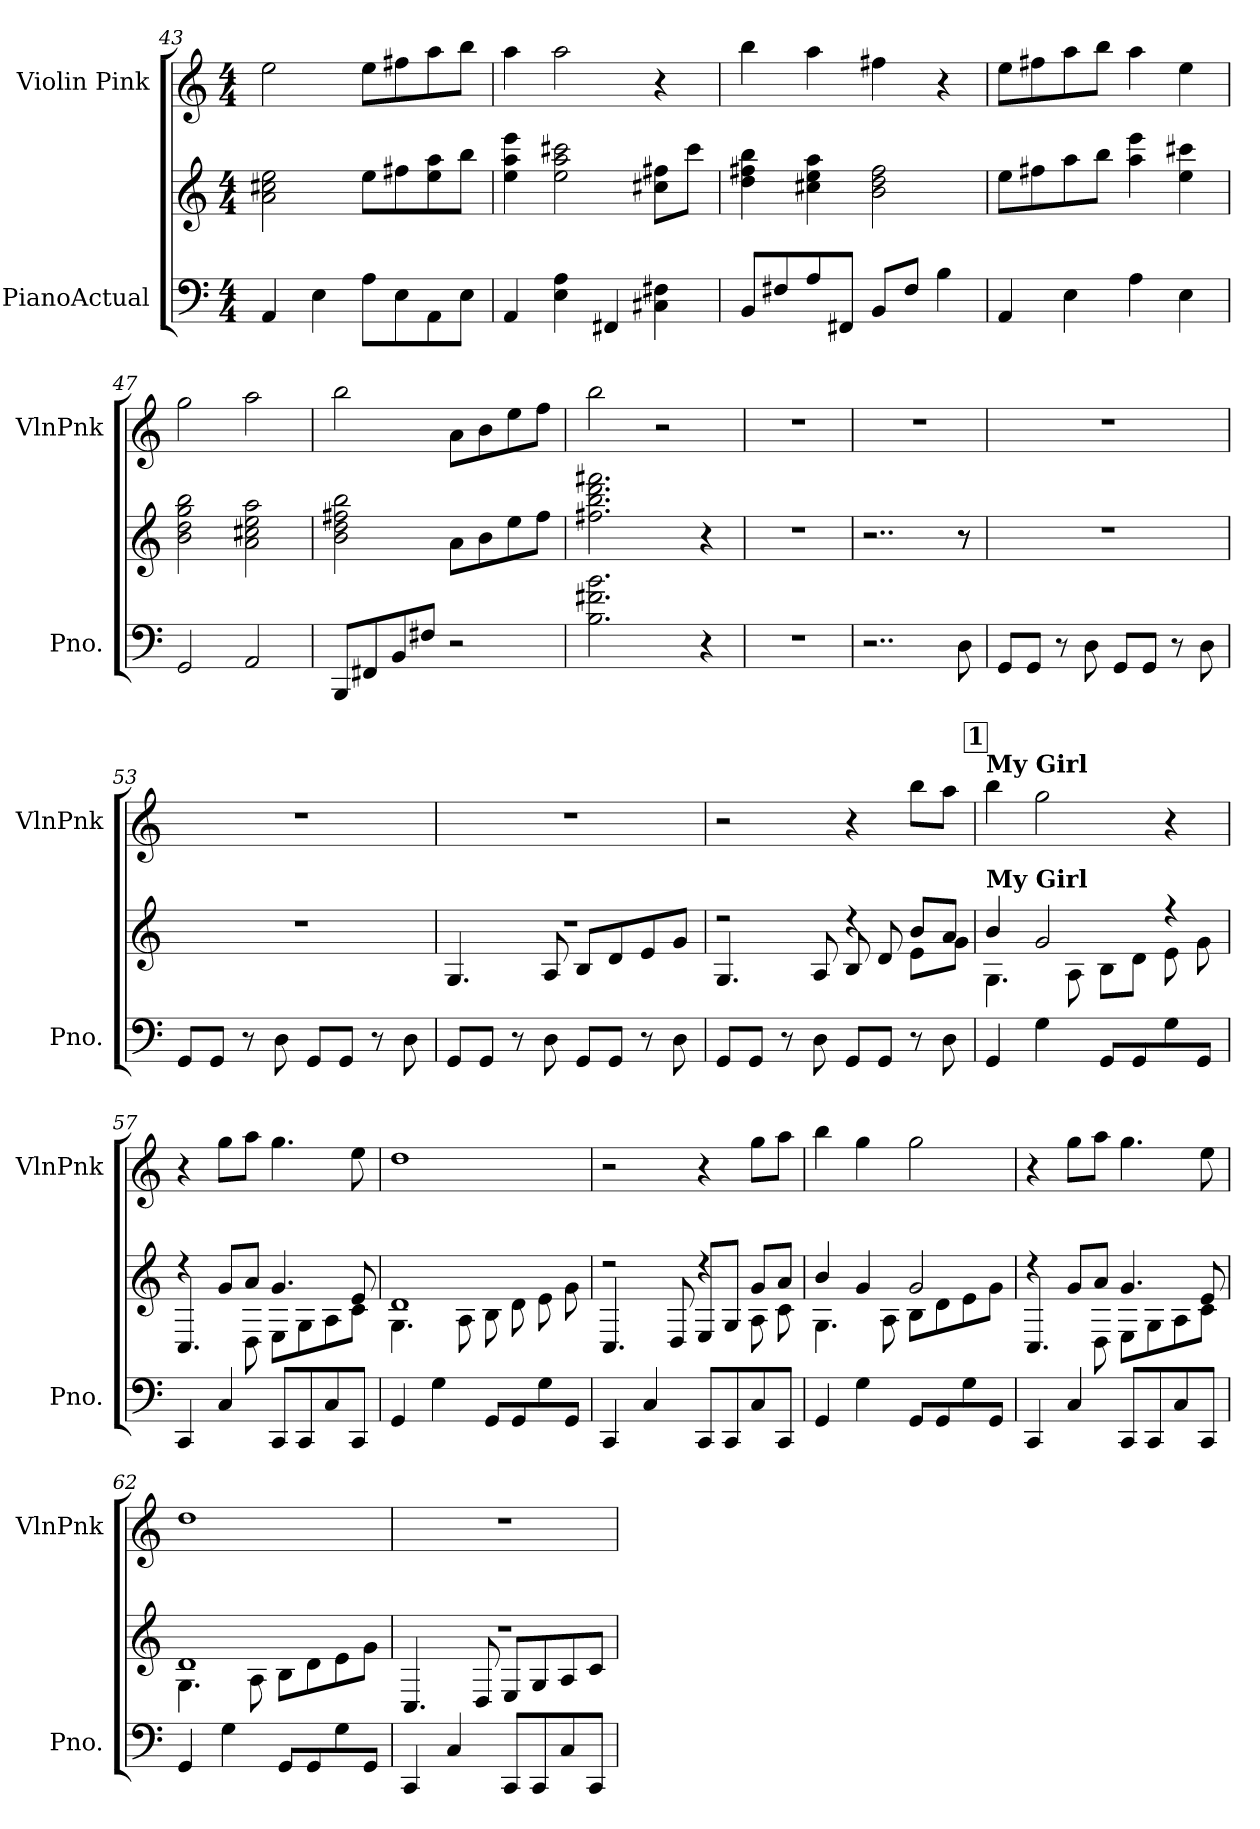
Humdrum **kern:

**kern	**kern	**kern
*part2	*part2	*part1
*staff3	*staff2	*staff1
*I"PianoActual	*	*I"Violin Pink
*I'Pno.	*	*I'VlnPnk
*clefF4	*clefG2	*clefG2
*k[]	*k[]	*k[]
*M4/4	*M4/4	*M4/4
=43	=43	=43
4AA/	2a\ 2cc#X\ 2ee\	2ee\
4E\	.	.
8A\L	8ee\L	8ee\L
8E\	8ff#X\	8ff#X\
8AA/	8ee\ 8aa\	8aa\
8E\J	8bb\J	8bb\J
!!LO:PB:g=z
=44	=44	=44
4AA/	4ee\ 4aa\ 4eee\	4aa\
4E\ 4A\	2ee\ 2aa\ 2ccc#X\	2aa\
4FF#X/	.	.
4C#X\ 4F#X\	8cc#X\ 8ff#X\L	4r
.	8ccc#\J	.
=45	=45	=45
8BB/L	4dd\ 4ff#X\ 4bb\	4bb\
8F#X\	.	.
8A\	4cc#X\ 4ee\ 4aa\	4aa\
8FF#X/J	.	.
8BB/L	2b\ 2dd\ 2ff#\	4ff#X\
8F#\J	.	.
4B\	.	4r
=46	=46	=46
4AA/	8ee\L	8ee\L
.	8ff#X\	8ff#X\
4E\	8aa\	8aa\
.	8bb\J	8bb\J
4A\	4aa\ 4eee\	4aa\
4E\	4ee\ 4ccc#X\	4ee\
=47	=47	=47
2GG/	2b\ 2dd\ 2gg\ 2bb\	2ggi\
2AA/	2a\ 2cc#X\ 2ee\ 2aa\	2aa\
!!LO:LB:g=z
=48	=48	=48
8BBB/L	2b\ 2dd\ 2ff#X\ 2bb\	2bb\
8FF#X/	.	.
8BB/	.	.
8F#X\J	.	.
2r	8a/L	8a\L
.	8b\	8b\
.	8ee\	8ee\
.	8ff#\J	8ff\J
=49	=49	=49
2.B\ 2.f#X\ 2.b\	2.ff#X\ 2.bb\ 2.ddd\ 2.fff#X\	2bb\
.	.	2r
4r	4r	.
=50	=50	=50
1r	1r	1r
=51	=51	=51
*	*^	*
*	*	*^	*
2..r	2..r	2..ryy	2..ryy	1r
8D\	8r	8r	8r	.
*	*v	*v	*v	*
=52	=52	=52
8GG/L	1r	1r
8GG/J	.	.
8r	.	.
8D\	.	.
8GG/L	.	.
8GG/J	.	.
8r	.	.
8D\	.	.
=53	=53	=53
8GG/L	1r	1r
8GG/J	.	.
8r	.	.
8D\	.	.
8GG/L	.	.
8GG/J	.	.
8r	.	.
8D\	.	.
=54	=54	=54
*	*^	*
8GG/L	1r	4.G/	1r
8GG/J	.	.	.
8r	.	.	.
8D\	.	8A/	.
8GG/L	.	8B/L	.
8GG/J	.	8d/	.
8r	.	8e/	.
8D\	.	8g/J	.
=55	=55	=55	=55
*	*	*^	*
8GG/L	2r	2.ryy	4.G/	2r
8GG/J	.	.	.	.
8r	.	.	.	.
8D\	.	.	8A/	.
8GG/L	4r	.	8B/	4r
8GG/J	.	.	8d/	.
8r	8b/L	8e\L	4ryy	8bb\L
8D\	8a/J	8g\J	.	8aa\J
!!LO:REH:place=s1:a:B:fs=9.9988:t=1
=56	=56	=56	=56	=56
!	!	!	!	!LO:TX:a:B:t=My Girl
!	!LO:TX:a:B:t=My Girl	!	!	!
4GG/	4b/	4.G\	2.ryy	4bb\
4G\	2g/	.	.	2ggi\
.	.	8A\	.	.
8GG/L	.	8B\L	.	.
8GG/	.	8d\J	.	.
8G\	4r	4ryy	8e\	4r
8GG/J	.	.	8g\	.
!!LO:LB:g=z
=57	=57	=57	=57	=57
4CC/	4r	4.ryy	4.C/	4r
4C/	8g/L	.	.	8ggi\L
.	8a/J	8D\	2ryy	8aa\J
8CC/L	4.g/	8E\L	.	4.ggi\
8CC/	.	8G\	.	.
8C/	.	8A\	.	.
8CC/J	8e/	8c\J	8ryy	8ee\
*	*	*v	*v	*
=58	=58	=58	=58
4GG/	1d	4.G\	1dd
4G\	.	.	.
.	.	8A\	.
8GG/L	.	8B\	.
8GG/	.	8d\	.
8G\	.	8e\	.
8GG/J	.	8g\	.
=59	=59	=59	=59
*	*	*^	*
4CC/	2r	2.ryy	4.C/	2r
4C/	.	.	.	.
.	.	.	8D/	.
8CC/L	4r	.	8E/L	4r
8CC/	.	.	8G/J	.
8C/	8g/L	8A\	4ryy	8ggi\L
8CC/J	8a/J	8c\	.	8aa\J
*	*	*v	*v	*
=60	=60	=60	=60
4GG/	4b/	4.G\	4bb\
4G\	4g/	.	4ggi\
.	.	8A\	.
8GG/L	2g/	8B\L	2ggi\
8GG/	.	8d\	.
8G\	.	8e\	.
8GG/J	.	8g\J	.
=61	=61	=61	=61
*	*	*^	*
4CC/	4r	4.ryy	4.C/	4r
4C/	8g/L	.	.	8ggi\L
.	8a/J	8D\	2ryy	8aa\J
8CC/L	4.g/	8E\L	.	4.ggi\
8CC/	.	8G\	.	.
8C/	.	8A\	.	.
8CC/J	8e/	8c\J	8ryy	8ee\
*	*	*v	*v	*
!!LO:LB:g=z
=62	=62	=62	=62
4GG/	1d	4.G\	1dd
4G\	.	.	.
.	.	8A\	.
8GG/L	.	8B\L	.
8GG/	.	8d\	.
8G\	.	8e\	.
8GG/J	.	8g\J	.
=63	=63	=63	=63
4CC/	1r	4.C/	1r
4C/	.	.	.
.	.	8D/	.
8CC/L	.	8E/L	.
8CC/	.	8G/	.
8C/	.	8A/	.
8CC/J	.	8c/J	.
*	*v	*v	*
=	=	=
*-	*-	*-
